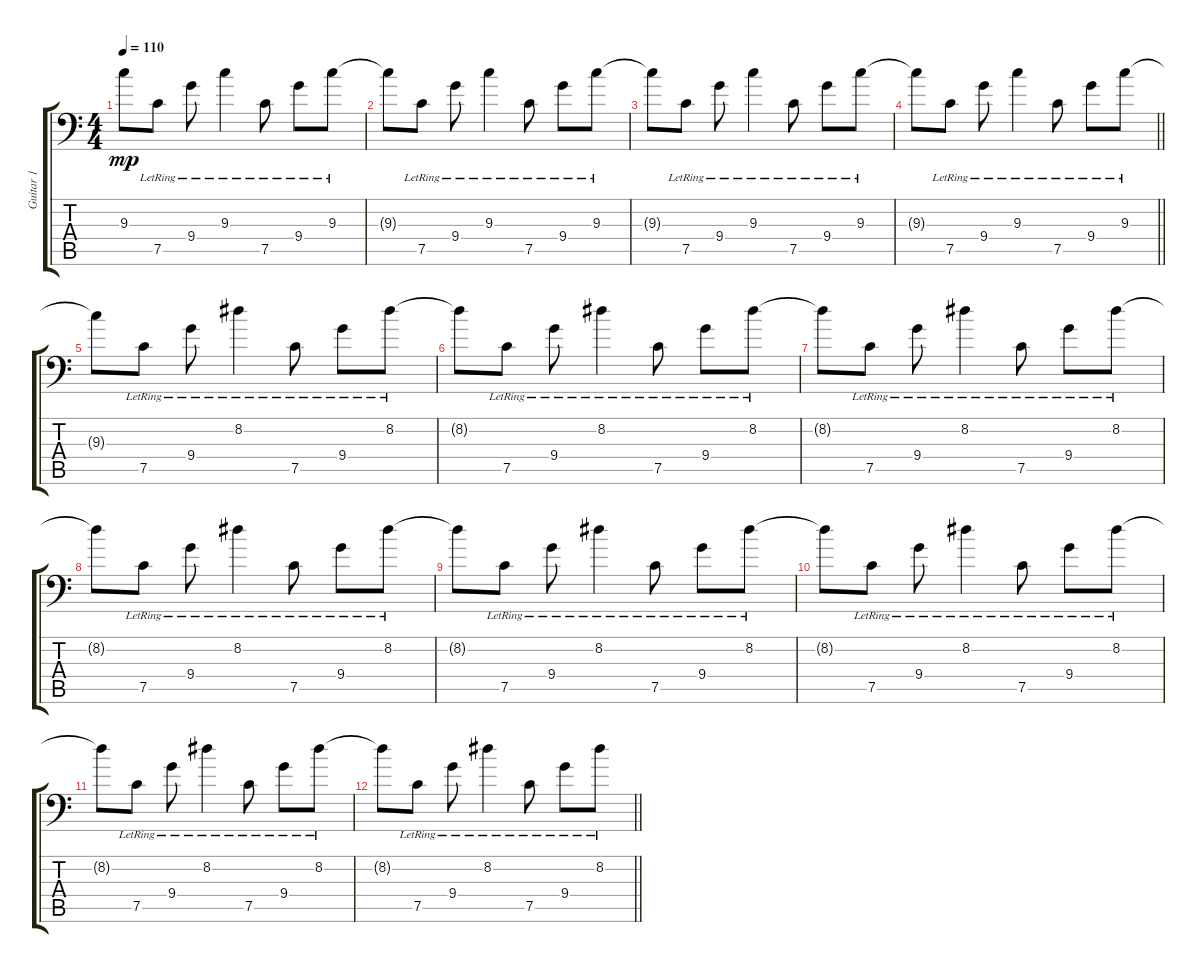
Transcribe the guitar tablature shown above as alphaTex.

\track ("Guitar 1" "Guitar 1") {instrument electricguitarclean}
\staff {score tabs}
\tuning (C4 G3 Eb3 Bb2 F2 Bb1) {hide}
\ts (4 4)
\tempo 110
\clef f4
\ks c
9.3{t}.8{dy mp} 7.5{lr}.8 9.4{lr}.8 9.3{lr}.4 7.5{lr}.8 9.4{lr}.8 9.3{lr}.8 |
9.3{t}.8 7.5{lr}.8 9.4{lr}.8 9.3{lr}.4 7.5{lr}.8 9.4{lr}.8 9.3{lr}.8 |
9.3{t}.8 7.5{lr}.8 9.4{lr}.8 9.3{lr}.4 7.5{lr}.8 9.4{lr}.8 9.3{lr}.8 |
\barLineRight lightlight
9.3{t}.8 7.5{lr}.8 9.4{lr}.8 9.3{lr}.4 7.5{lr}.8 9.4{lr}.8 9.3{lr}.8 |
9.3{t}.8 7.5{lr}.8 9.4{lr}.8 8.2{lr}.4 7.5{lr}.8 9.4{lr}.8 8.2{lr}.8 |
8.2{t}.8 7.5{lr}.8 9.4{lr}.8 8.2{lr}.4 7.5{lr}.8 9.4{lr}.8 8.2{lr}.8 |
8.2{t}.8 7.5{lr}.8 9.4{lr}.8 8.2{lr}.4 7.5{lr}.8 9.4{lr}.8 8.2{lr}.8 |
8.2{t}.8 7.5{lr}.8 9.4{lr}.8 8.2{lr}.4 7.5{lr}.8 9.4{lr}.8 8.2{lr}.8 |
8.2{t}.8 7.5{lr}.8 9.4{lr}.8 8.2{lr}.4 7.5{lr}.8 9.4{lr}.8 8.2{lr}.8 |
8.2{t}.8 7.5{lr}.8 9.4{lr}.8 8.2{lr}.4 7.5{lr}.8 9.4{lr}.8 8.2{lr}.8 |
8.2{t}.8 7.5{lr}.8 9.4{lr}.8 8.2{lr}.4 7.5{lr}.8 9.4{lr}.8 8.2{lr}.8 |
\barLineRight lightlight
8.2{t}.8 7.5{lr}.8 9.4{lr}.8 8.2{lr}.4 7.5{lr}.8 9.4{lr}.8 8.2{lr}.8
